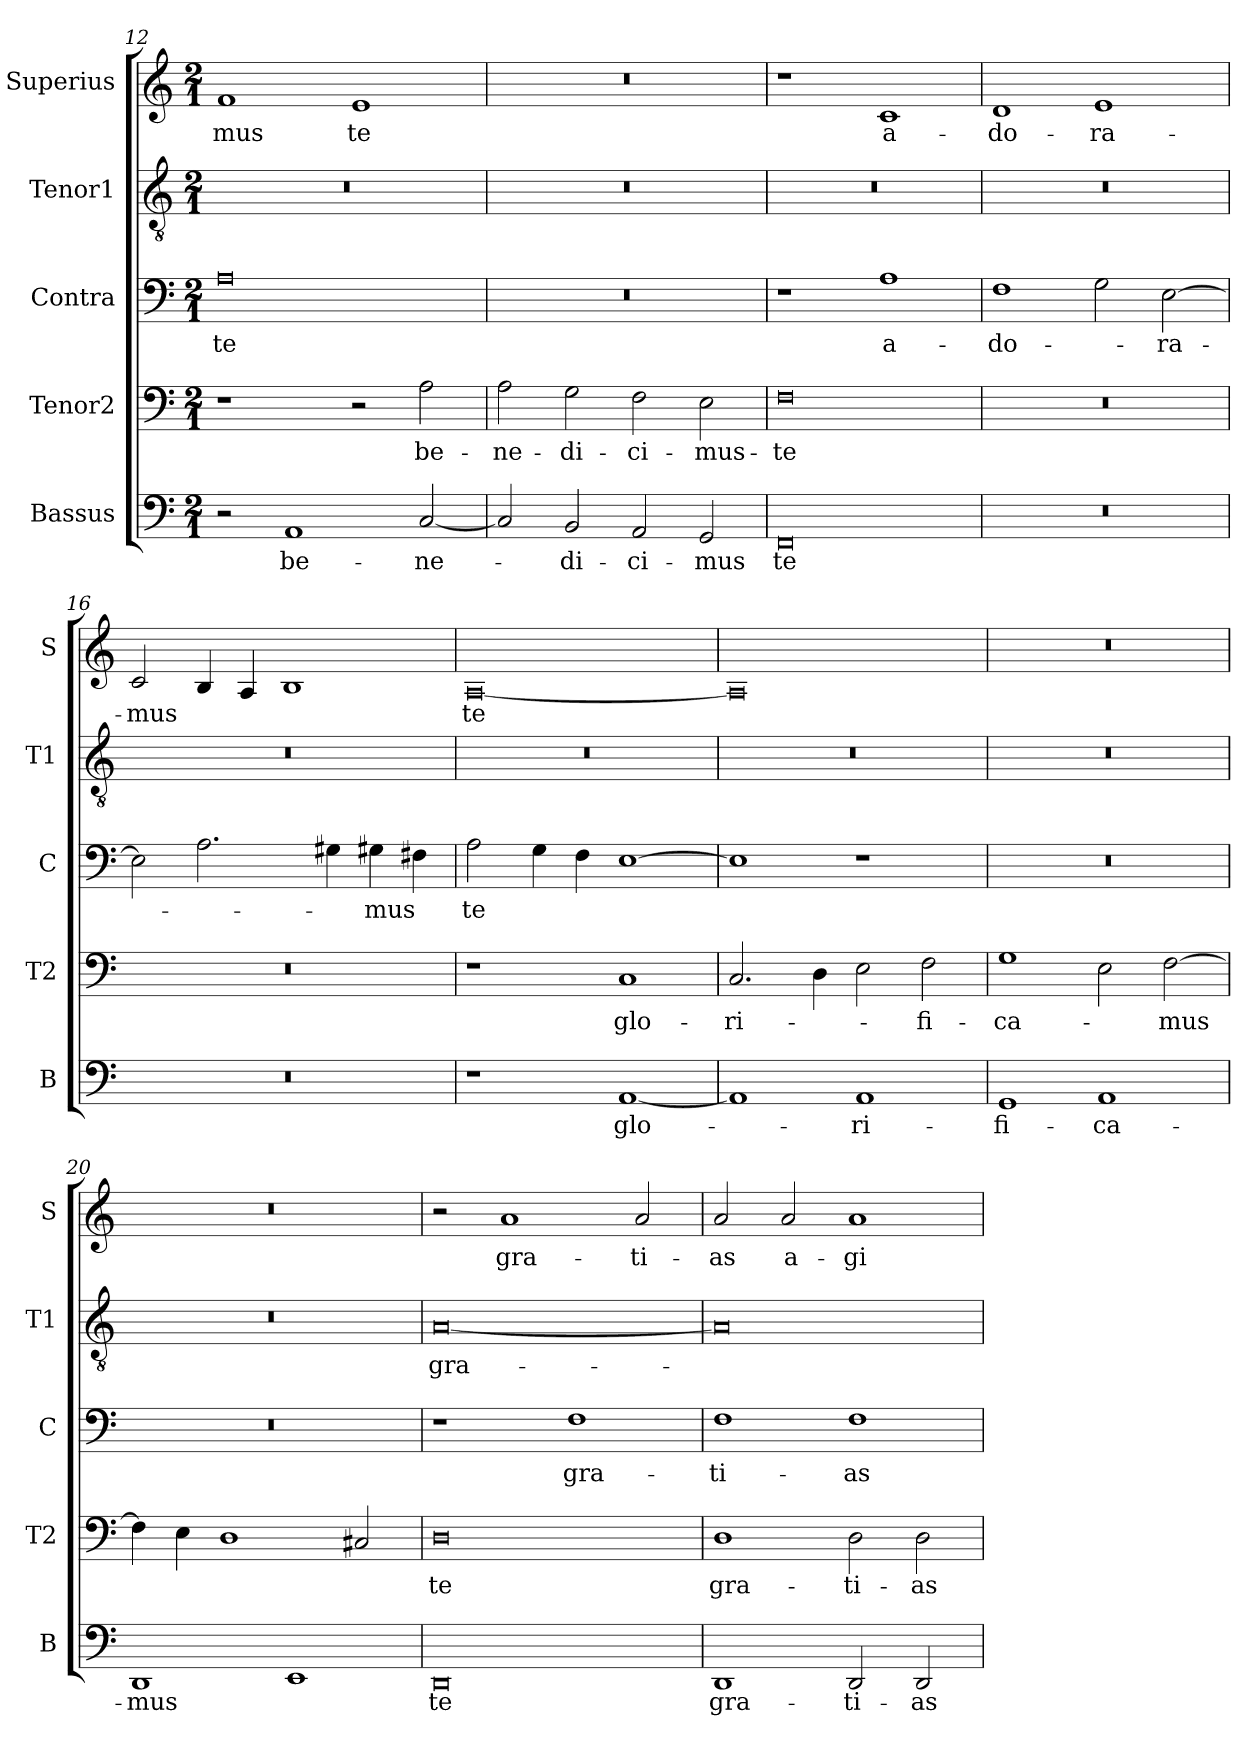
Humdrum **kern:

**kern	**text	**kern	**text	**kern	**text	**kern	**text	**kern	**text
*part5	*part5	*part4	*part4	*part3	*part3	*part2	*part2	*part1	*part1
*staff5	*staff5	*staff4	*staff4	*staff3	*staff3	*staff2	*staff2	*staff1	*staff1
*I"Bassus	*	*I"Tenor2	*	*I"Contra	*	*I"Tenor1	*	*I"Superius	*
*I'B	*	*I'T2	*	*I'C	*	*I'T1	*	*I'S	*
*clefF4	*	*clefF4	*	*clefF4	*	*clefGv2	*	*clefG2	*
*k[]	*	*k[]	*	*k[]	*	*k[]	*	*k[]	*
*M2/1	*	*M2/1	*	*M2/1	*	*M2/1	*	*M2/1	*
=12	=12	=12	=12	=12	=12	=12	=12	=12	=12
2r	.	1r	.	0A	te	0r	.	1f	-mus
1AA	be-	.	.	.	.	.	.	.	.
.	.	2r	.	.	.	.	.	1e	te
[2C/	-ne-	2A\	be-	.	.	.	.	.	.
=13	=13	=13	=13	=13	=13	=13	=13	=13	=13
2C/]	.	2A\	-ne-	0r	.	0r	.	0r	.
2BB/	-di-	2G\	-di-	.	.	.	.	.	.
2AA/	-ci-	2F\	-ci-	.	.	.	.	.	.
2GG/	-mus	2E\	-mus-	.	.	.	.	.	.
=14	=14	=14	=14	=14	=14	=14	=14	=14	=14
0FF	te	0F	-te	1r	.	0r	.	1r	.
.	.	.	.	1A	a-	.	.	1c	a-
=15	=15	=15	=15	=15	=15	=15	=15	=15	=15
0r	.	0r	.	1F	-do-	0r	.	1d	-do-
.	.	.	.	2G\	.	.	.	1e	-ra-
.	.	.	.	[2E\	-ra-	.	.	.	.
=16	=16	=16	=16	=16	=16	=16	=16	=16	=16
0r	.	0r	.	2E\]	.	0r	.	2c/	-mus
.	.	.	.	2.A\	.	.	.	4B/	.
.	.	.	.	.	.	.	.	4A/	.
.	.	.	.	.	.	.	.	1B	.
.	.	.	.	4G#X\	.	.	.	.	.
.	.	.	.	4G#X\	-mus	.	.	.	.
.	.	.	.	4F#X\	.	.	.	.	.
=17	=17	=17	=17	=17	=17	=17	=17	=17	=17
1r	.	1r	.	2A\	te	0r	.	[0A	te
.	.	.	.	4G\	.	.	.	.	.
.	.	.	.	4F\	.	.	.	.	.
[1AA	glo-	1C	glo-	[1E	.	.	.	.	.
=18	=18	=18	=18	=18	=18	=18	=18	=18	=18
1AA]	.	2.C/	-ri-	1E]	.	0r	.	0A]	.
.	.	4D\	.	.	.	.	.	.	.
1AA	-ri-	2E\	.	1r	.	.	.	.	.
.	.	2F\	-fi-	.	.	.	.	.	.
=19	=19	=19	=19	=19	=19	=19	=19	=19	=19
1GG	-fi-	1G	-ca-	0r	.	0r	.	0r	.
1AA	-ca-	2E\	.	.	.	.	.	.	.
.	.	[2F\	-mus	.	.	.	.	.	.
=20	=20	=20	=20	=20	=20	=20	=20	=20	=20
1DD	-mus	4F\]	.	0r	.	0r	.	0r	.
.	.	4E\	.	.	.	.	.	.	.
.	.	1D	.	.	.	.	.	.	.
1EE	.	.	.	.	.	.	.	.	.
.	.	2C#X/	.	.	.	.	.	.	.
=21	=21	=21	=21	=21	=21	=21	=21	=21	=21
0DD	te	0D	te	1r	.	[0A	gra-	2r	.
.	.	.	.	.	.	.	.	1a	gra-
.	.	.	.	1F	gra-	.	.	.	.
.	.	.	.	.	.	.	.	2a/	-ti-
=22	=22	=22	=22	=22	=22	=22	=22	=22	=22
1DD	gra-	1D	gra-	1F	-ti-	0A]	.	2a/	-as
.	.	.	.	.	.	.	.	2a/	a-
2DD/	-ti-	2D\	-ti-	1F	-as	.	.	1a	-gi-
2DD/	-as	2D\	-as	.	.	.	.	.	.
=	=	=	=	=	=	=	=	=	=
*-	*-	*-	*-	*-	*-	*-	*-	*-	*-
